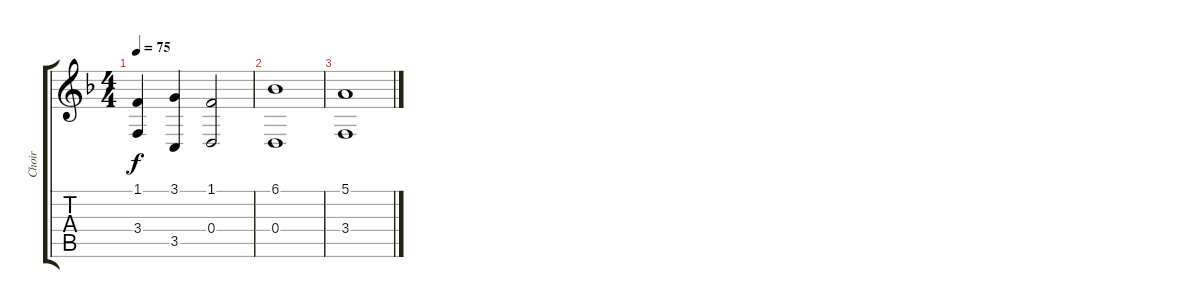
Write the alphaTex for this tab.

\track ("Choir" "Choir") {instrument choiraahs}
\staff {score tabs}
\tuning (E4 B3 G3 D3 A2 E2) {hide}
\ts (4 4)
\tempo 75
\clef g2
\ks f
(1.1 3.4).4{dy f} (3.1 3.5).4 (1.1 0.4).2 |
(6.1 0.4).1 |
(5.1 3.4).1
